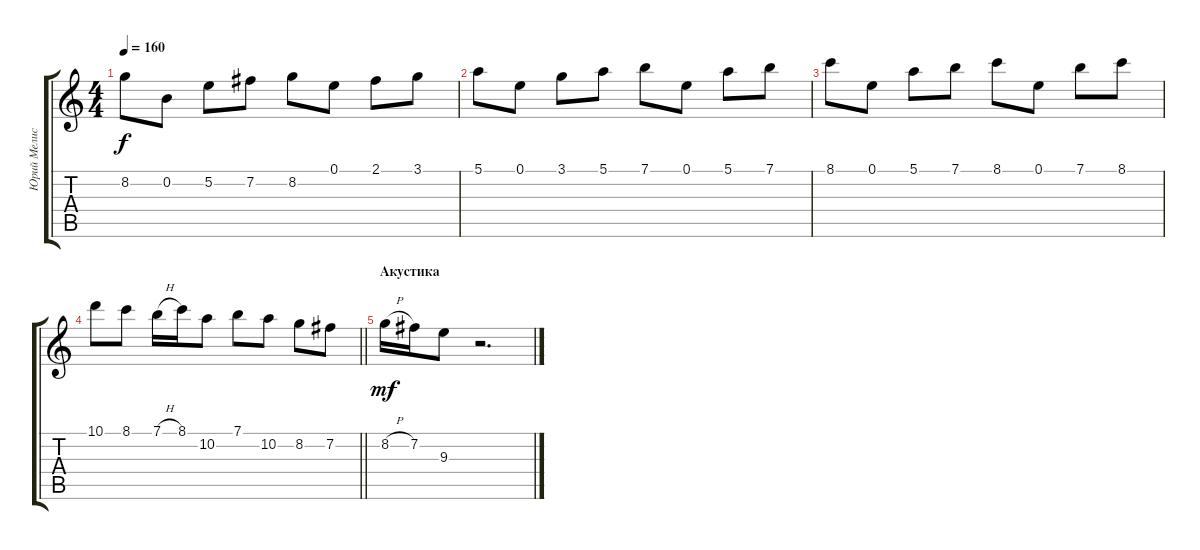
\track ("Юрий Мелисов" "Юрий Мелис") {instrument distortionguitar}
\staff {score tabs}
\tuning (E4 B3 G3 D3 A2 E2) {hide}
\ts (4 4)
\tempo 160
\clef g2
\ks c
8.2.8{dy f} 0.2.8 5.2.8 7.2.8 8.2.8 0.1.8 2.1.8 3.1.8 |
5.1.8 0.1.8 3.1.8 5.1.8 7.1.8 0.1.8 5.1.8 7.1.8 |
8.1.8 0.1.8 5.1.8 7.1.8 8.1.8 0.1.8 7.1.8 8.1.8 |
\barLineRight lightlight
10.1.8 8.1.8 7.1{h}.16 8.1.16 10.2.8 7.1.8 10.2.8 8.2.8 7.2.8 |
\section ("" "Акустика")
8.2{h}.16{dy mf} 7.2.16 9.3.8 r.2{d}
